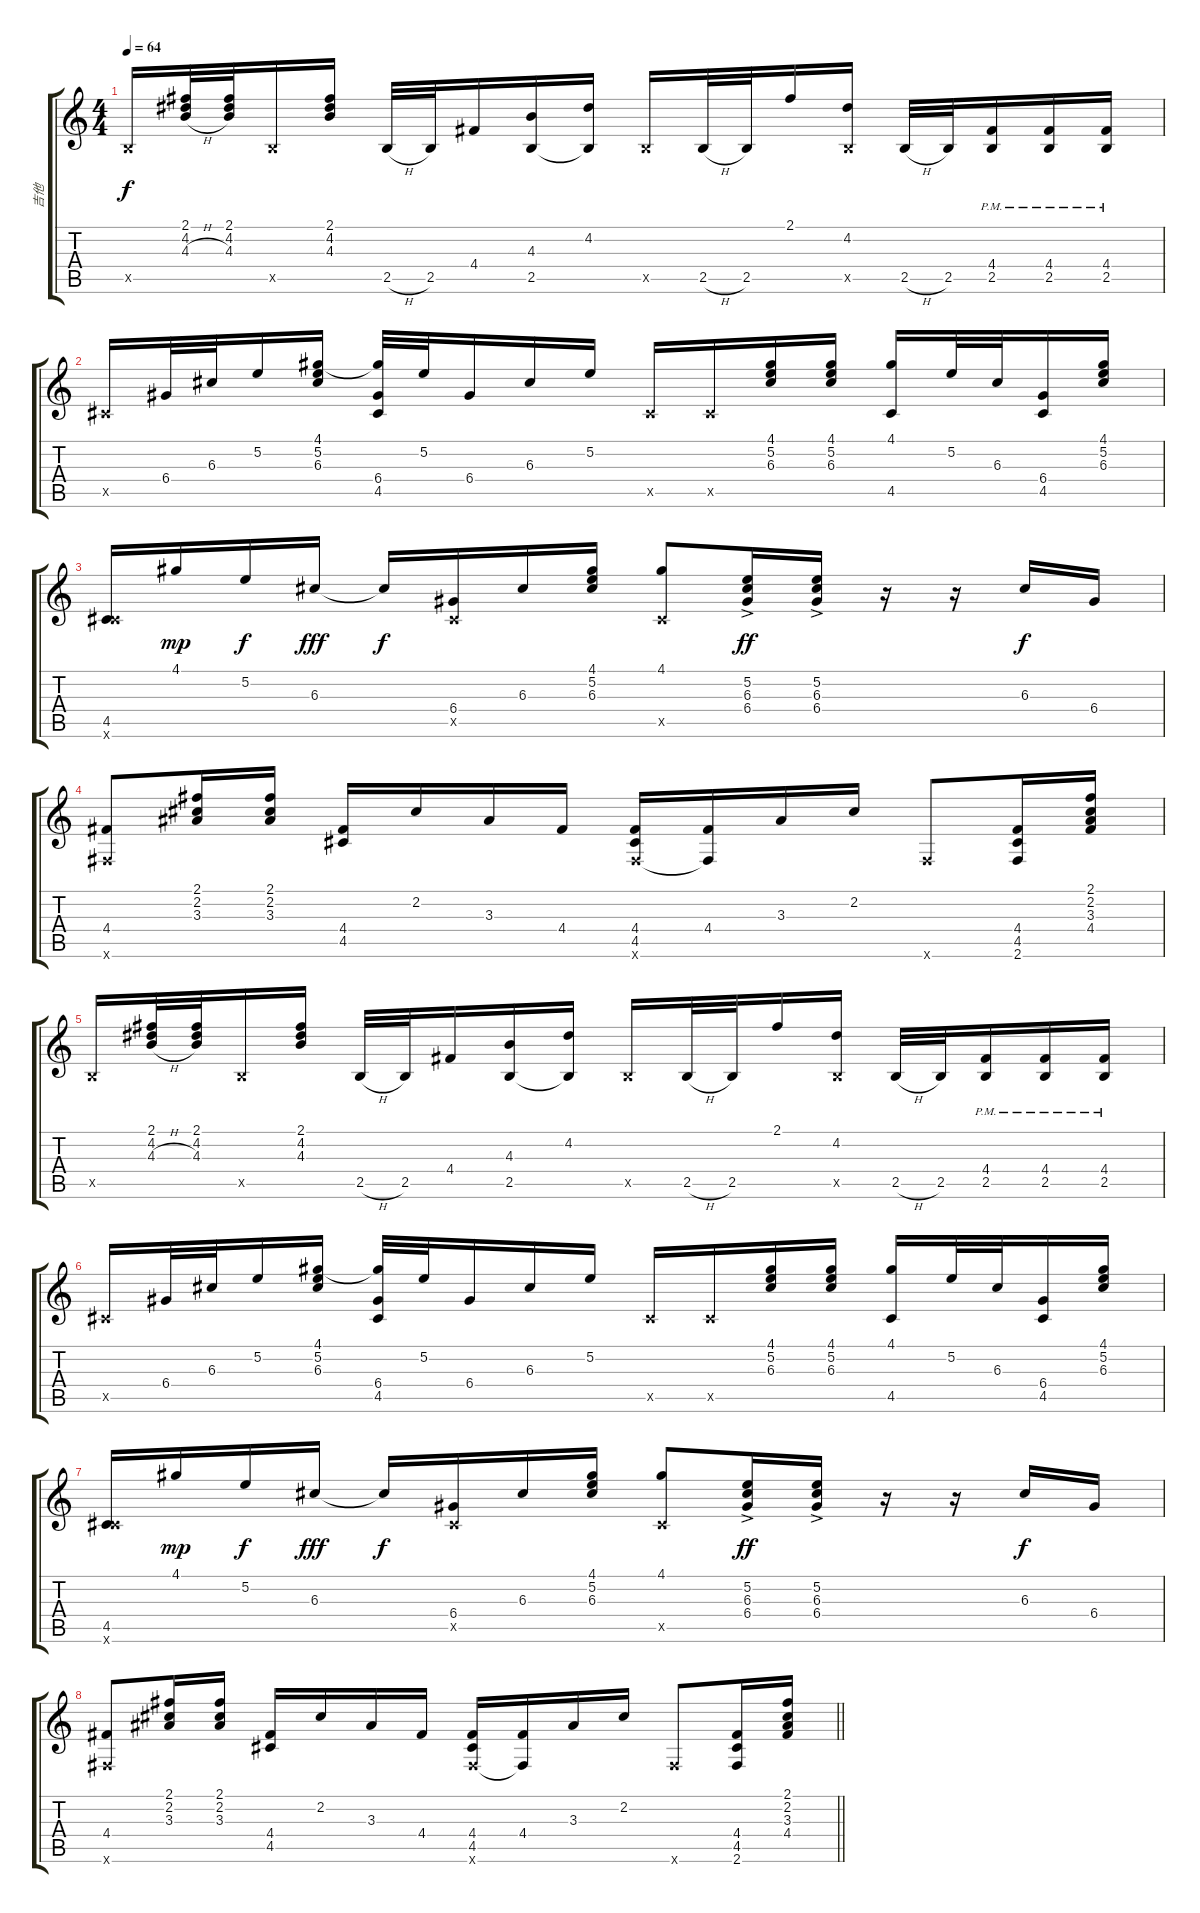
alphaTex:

\track ("吉他" "吉他") {instrument electricguitarclean}
\staff {score tabs}
\tuning (E4 B3 G3 D3 A2 E2) {hide}
\ts (4 4)
\section ("" "")
\tempo 64
\clef g2
\ks c
2.5{x}.16{dy f} (2.1 4.2 4.3{h}).32 (2.1 4.2 4.3).32 2.5{x}.16 (2.1 4.2 4.3).16 2.5{h}.32 2.5.32 4.4.16 (4.3 2.5).16 (4.2 2.5{t}).16 2.5{x}.16 2.5{h}.32 2.5.32 2.1.16 (4.2 2.5{x}).16 2.5{h}.32 2.5.32 (4.4{pm} 2.5{pm}).16 (4.4{pm} 2.5{pm}).16 (4.4{pm} 2.5{pm}).16 |
4.5{x}.16 6.4.32 6.3.32 5.2.16 (4.1 5.2 6.3).16 (4.1{t} 6.4 4.5).32 5.2.32 6.4.16 6.3.16 5.2.16 4.5{x}.16{txt ""} 4.5{x}.16 (4.1 5.2 6.3).16 (4.1 5.2 6.3).16 (4.1 4.5).16 5.2.32 6.3.32 (6.4 4.5).16 (4.1 5.2 6.3).16 |
(4.5 9.6{x}).16 4.1.16{dy mp} 5.2.16{dy f} 6.3.16{dy fff} 6.3{t}.16{dy f} (6.4 4.5{x}).16 6.3.16 (4.1 5.2 6.3).16 (4.1 4.5{x}).8 (5.2{ac} 6.3 6.4).16{dy ff} (5.2{ac} 6.3 6.4).16 r.16 r.16 6.3.16{dy f} 6.4.16 |
(4.4 2.6{x}).8 (2.1 2.2 3.3).16 (2.1 2.2 3.3).16 (4.4 4.5).16 2.2.16 3.3.16 4.4.16 (4.4 4.5 2.6{x}).16 (4.4 2.6{t}).16 3.3.16 2.2.16 2.6{x}.8 (4.4 4.5 2.6).16 (2.1 2.2 3.3 4.4).16 |
2.5{x}.16 (2.1 4.2 4.3{h}).32 (2.1 4.2 4.3).32 2.5{x}.16 (2.1 4.2 4.3).16 2.5{h}.32 2.5.32 4.4.16 (4.3 2.5).16 (4.2 2.5{t}).16 2.5{x}.16 2.5{h}.32 2.5.32 2.1.16 (4.2 2.5{x}).16 2.5{h}.32 2.5.32 (4.4{pm} 2.5{pm}).16 (4.4{pm} 2.5{pm}).16 (4.4{pm} 2.5{pm}).16 |
4.5{x}.16 6.4.32 6.3.32 5.2.16 (4.1 5.2 6.3).16 (4.1{t} 6.4 4.5).32 5.2.32 6.4.16 6.3.16 5.2.16 4.5{x}.16 4.5{x}.16 (4.1 5.2 6.3).16 (4.1 5.2 6.3).16 (4.1 4.5).16 5.2.32 6.3.32 (6.4 4.5).16 (4.1 5.2 6.3).16 |
(4.5 9.6{x}).16 4.1.16{dy mp} 5.2.16{dy f} 6.3.16{dy fff} 6.3{t}.16{dy f} (6.4 4.5{x}).16 6.3.16 (4.1 5.2 6.3).16 (4.1 4.5{x}).8 (5.2{ac} 6.3 6.4).16{dy ff} (5.2{ac} 6.3 6.4).16 r.16 r.16 6.3.16{dy f} 6.4.16 |
\barLineRight lightlight
(4.4 2.6{x}).8 (2.1 2.2 3.3).16 (2.1 2.2 3.3).16 (4.4 4.5).16 2.2.16 3.3.16 4.4.16 (4.4 4.5 2.6{x}).16 (4.4 2.6{t}).16 3.3.16 2.2.16 2.6{x}.8 (4.4 4.5 2.6).16 (2.1 2.2 3.3 4.4).16
